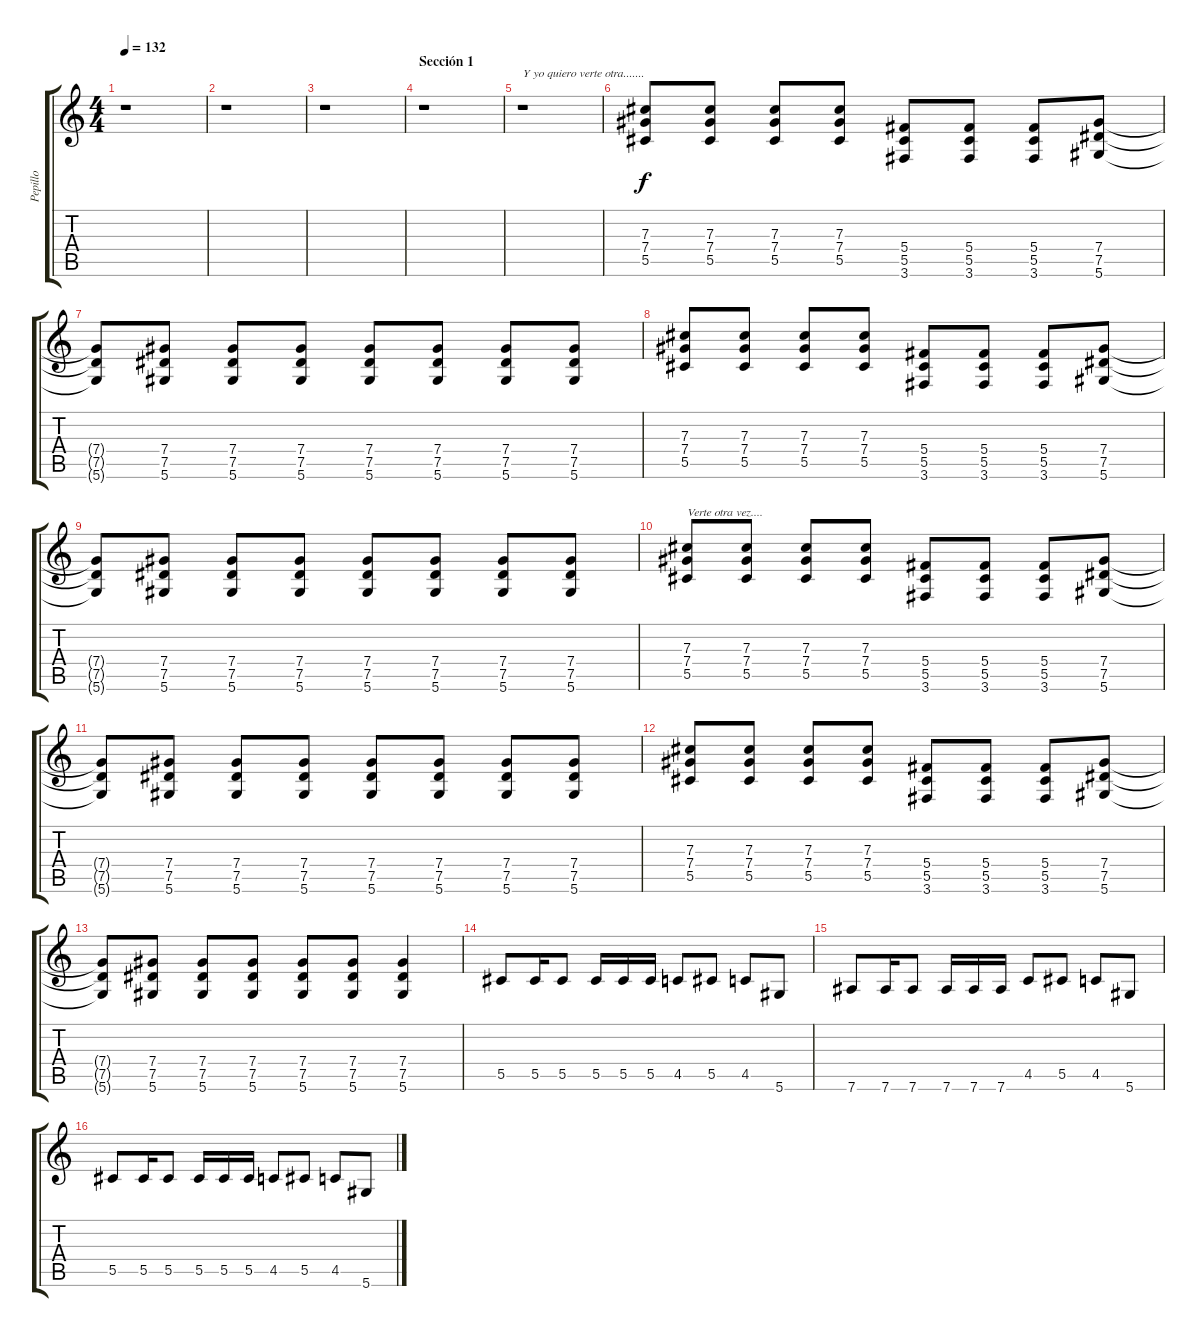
\track ("Pepillo" "Pepillo") {instrument distortionguitar}
\staff {score tabs}
\tuning (Eb4 Bb3 Gb3 Db3 Ab2 Eb2) {hide}
\ts (4 4)
\tempo 132
\clef g2
\ks c
r.1{dy f} |
r.1 |
r.1 |
\section ("" "Sección 1")
r.1 |
r.1{txt "Y yo quiero verte otra......."} |
(7.3 7.4 5.5).8 (7.3 7.4 5.5).8 (7.3 7.4 5.5).8 (7.3 7.4 5.5).8 (5.4 5.5 3.6).8 (5.4 5.5 3.6).8 (5.4 5.5 3.6).8 (7.4 7.5 5.6).8 |
(7.4{t} 7.5{t} 5.6{t}).8 (7.4 7.5 5.6).8 (7.4 7.5 5.6).8 (7.4 7.5 5.6).8 (7.4 7.5 5.6).8 (7.4 7.5 5.6).8 (7.4 7.5 5.6).8 (7.4 7.5 5.6).8 |
(7.3 7.4 5.5).8 (7.3 7.4 5.5).8 (7.3 7.4 5.5).8 (7.3 7.4 5.5).8 (5.4 5.5 3.6).8 (5.4 5.5 3.6).8 (5.4 5.5 3.6).8 (7.4 7.5 5.6).8 |
(7.4{t} 7.5{t} 5.6{t}).8 (7.4 7.5 5.6).8 (7.4 7.5 5.6).8 (7.4 7.5 5.6).8 (7.4 7.5 5.6).8 (7.4 7.5 5.6).8 (7.4 7.5 5.6).8 (7.4 7.5 5.6).8 |
(7.3 7.4 5.5).8{txt "Verte otra vez...."} (7.3 7.4 5.5).8 (7.3 7.4 5.5).8 (7.3 7.4 5.5).8 (5.4 5.5 3.6).8 (5.4 5.5 3.6).8 (5.4 5.5 3.6).8 (7.4 7.5 5.6).8 |
(7.4{t} 7.5{t} 5.6{t}).8 (7.4 7.5 5.6).8 (7.4 7.5 5.6).8 (7.4 7.5 5.6).8 (7.4 7.5 5.6).8 (7.4 7.5 5.6).8 (7.4 7.5 5.6).8 (7.4 7.5 5.6).8 |
(7.3 7.4 5.5).8 (7.3 7.4 5.5).8 (7.3 7.4 5.5).8 (7.3 7.4 5.5).8 (5.4 5.5 3.6).8 (5.4 5.5 3.6).8 (5.4 5.5 3.6).8 (7.4 7.5 5.6).8 |
(7.4{t} 7.5{t} 5.6{t}).8 (7.4 7.5 5.6).8 (7.4 7.5 5.6).8 (7.4 7.5 5.6).8 (7.4 7.5 5.6).8 (7.4 7.5 5.6).8 (7.4 7.5 5.6).4 |
5.5.8{volume 10} 5.5.16 5.5.8 5.5.16 5.5.16 5.5.16 4.5.8 5.5.8 4.5.8 5.6.8 |
7.6.8 7.6.16 7.6.8 7.6.16 7.6.16 7.6.16 4.5.8 5.5.8 4.5.8 5.6.8 |
5.5.8 5.5.16 5.5.8 5.5.16 5.5.16 5.5.16 4.5.8 5.5.8 4.5.8 5.6.8
